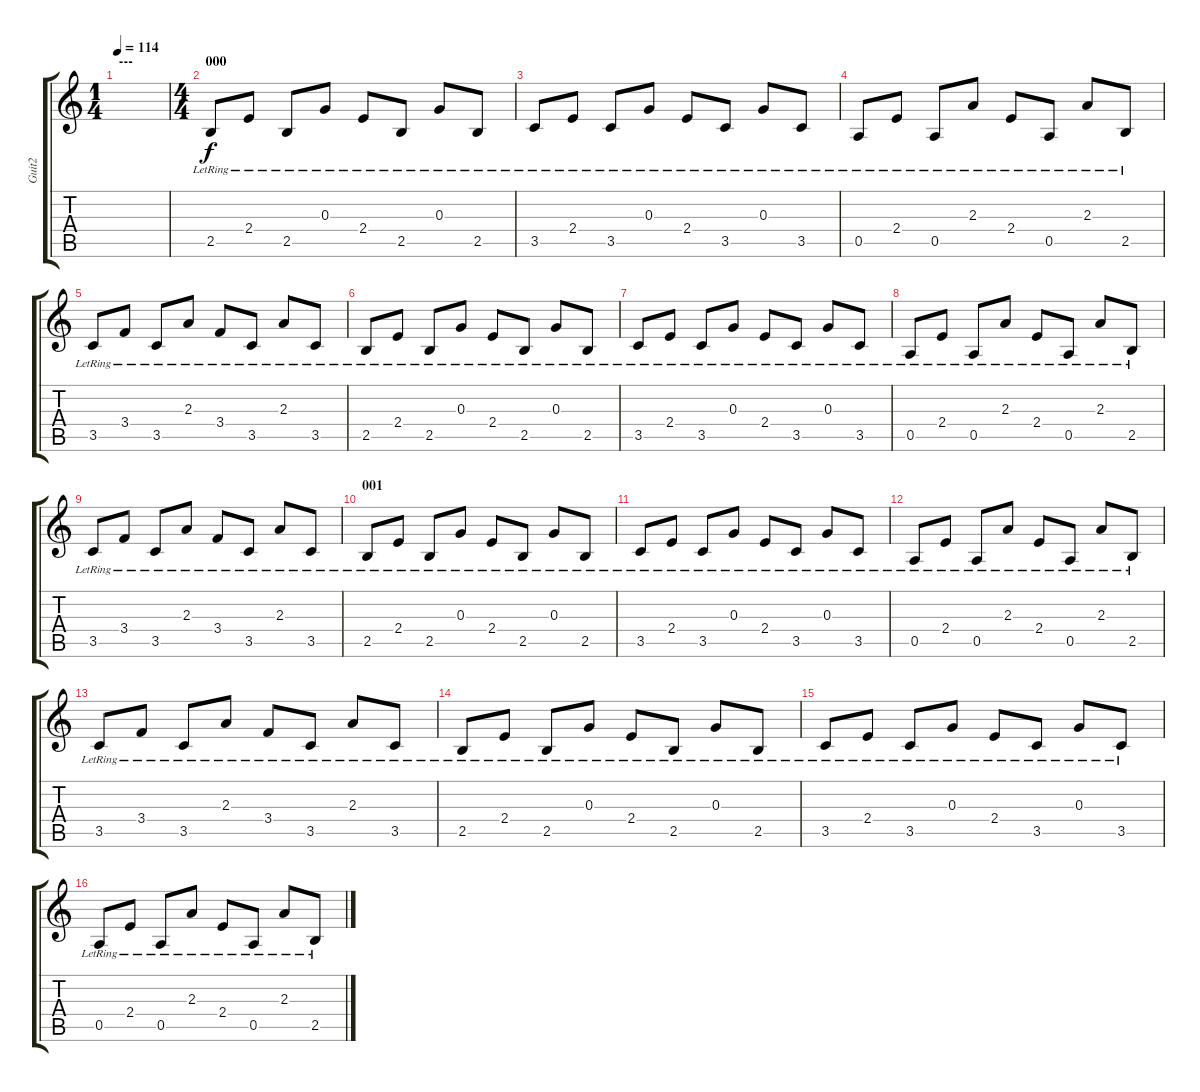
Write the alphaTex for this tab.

\track ("Guit2" "Guit2") {instrument acousticguitarsteel}
\staff {score tabs}
\tuning (E4 B3 G3 D3 A2 E2) {hide}
\ts (1 4)
\section ("" "---")
\tempo 114
\clef g2
\ks c
|
\ts (4 4)
\section ("" "000")
2.5{lr}.8{volume 6} 2.4{lr}.8 2.5{lr}.8 0.3{lr}.8 2.4{lr}.8 2.5{lr}.8 0.3{lr}.8 2.5{lr}.8 |
3.5{lr}.8 2.4{lr}.8 3.5{lr}.8 0.3{lr}.8 2.4{lr}.8 3.5{lr}.8 0.3{lr}.8 3.5{lr}.8 |
0.5{lr}.8{volume 11} 2.4{lr}.8 0.5{lr}.8 2.3{lr}.8 2.4{lr}.8 0.5{lr}.8 2.3{lr}.8 2.5{lr}.8 |
3.5{lr}.8 3.4{lr}.8 3.5{lr}.8 2.3{lr}.8 3.4{lr}.8 3.5{lr}.8 2.3{lr}.8 3.5{lr}.8 |
2.5{lr}.8 2.4{lr}.8{volume 11} 2.5{lr}.8 0.3{lr}.8 2.4{lr}.8 2.5{lr}.8 0.3{lr}.8 2.5{lr}.8 |
3.5{lr}.8 2.4{lr}.8 3.5{lr}.8 0.3{lr}.8 2.4{lr}.8 3.5{lr}.8 0.3{lr}.8 3.5{lr}.8 |
0.5{lr}.8 2.4{lr}.8 0.5{lr}.8 2.3{lr}.8 2.4{lr}.8 0.5{lr}.8 2.3{lr}.8 2.5{lr}.8 |
3.5{lr}.8 3.4{lr}.8 3.5{lr}.8 2.3{lr}.8 3.4{lr}.8 3.5{lr}.8 2.3{lr}.8 3.5{lr}.8 |
\section ("" "001")
2.5{lr}.8 2.4{lr}.8 2.5{lr}.8 0.3{lr}.8 2.4{lr}.8 2.5{lr}.8 0.3{lr}.8 2.5{lr}.8 |
3.5{lr}.8 2.4{lr}.8 3.5{lr}.8 0.3{lr}.8 2.4{lr}.8 3.5{lr}.8 0.3{lr}.8 3.5{lr}.8 |
0.5{lr}.8 2.4{lr}.8 0.5{lr}.8 2.3{lr}.8 2.4{lr}.8 0.5{lr}.8 2.3{lr}.8 2.5{lr}.8 |
3.5{lr}.8 3.4{lr}.8 3.5{lr}.8 2.3{lr}.8 3.4{lr}.8 3.5{lr}.8 2.3{lr}.8 3.5{lr}.8 |
2.5{lr}.8 2.4{lr}.8 2.5{lr}.8 0.3{lr}.8 2.4{lr}.8 2.5{lr}.8 0.3{lr}.8 2.5{lr}.8 |
3.5{lr}.8 2.4{lr}.8 3.5{lr}.8 0.3{lr}.8 2.4{lr}.8 3.5{lr}.8 0.3{lr}.8 3.5{lr}.8 |
0.5{lr}.8 2.4{lr}.8 0.5{lr}.8 2.3{lr}.8 2.4{lr}.8 0.5{lr}.8 2.3{lr}.8 2.5{lr}.8
